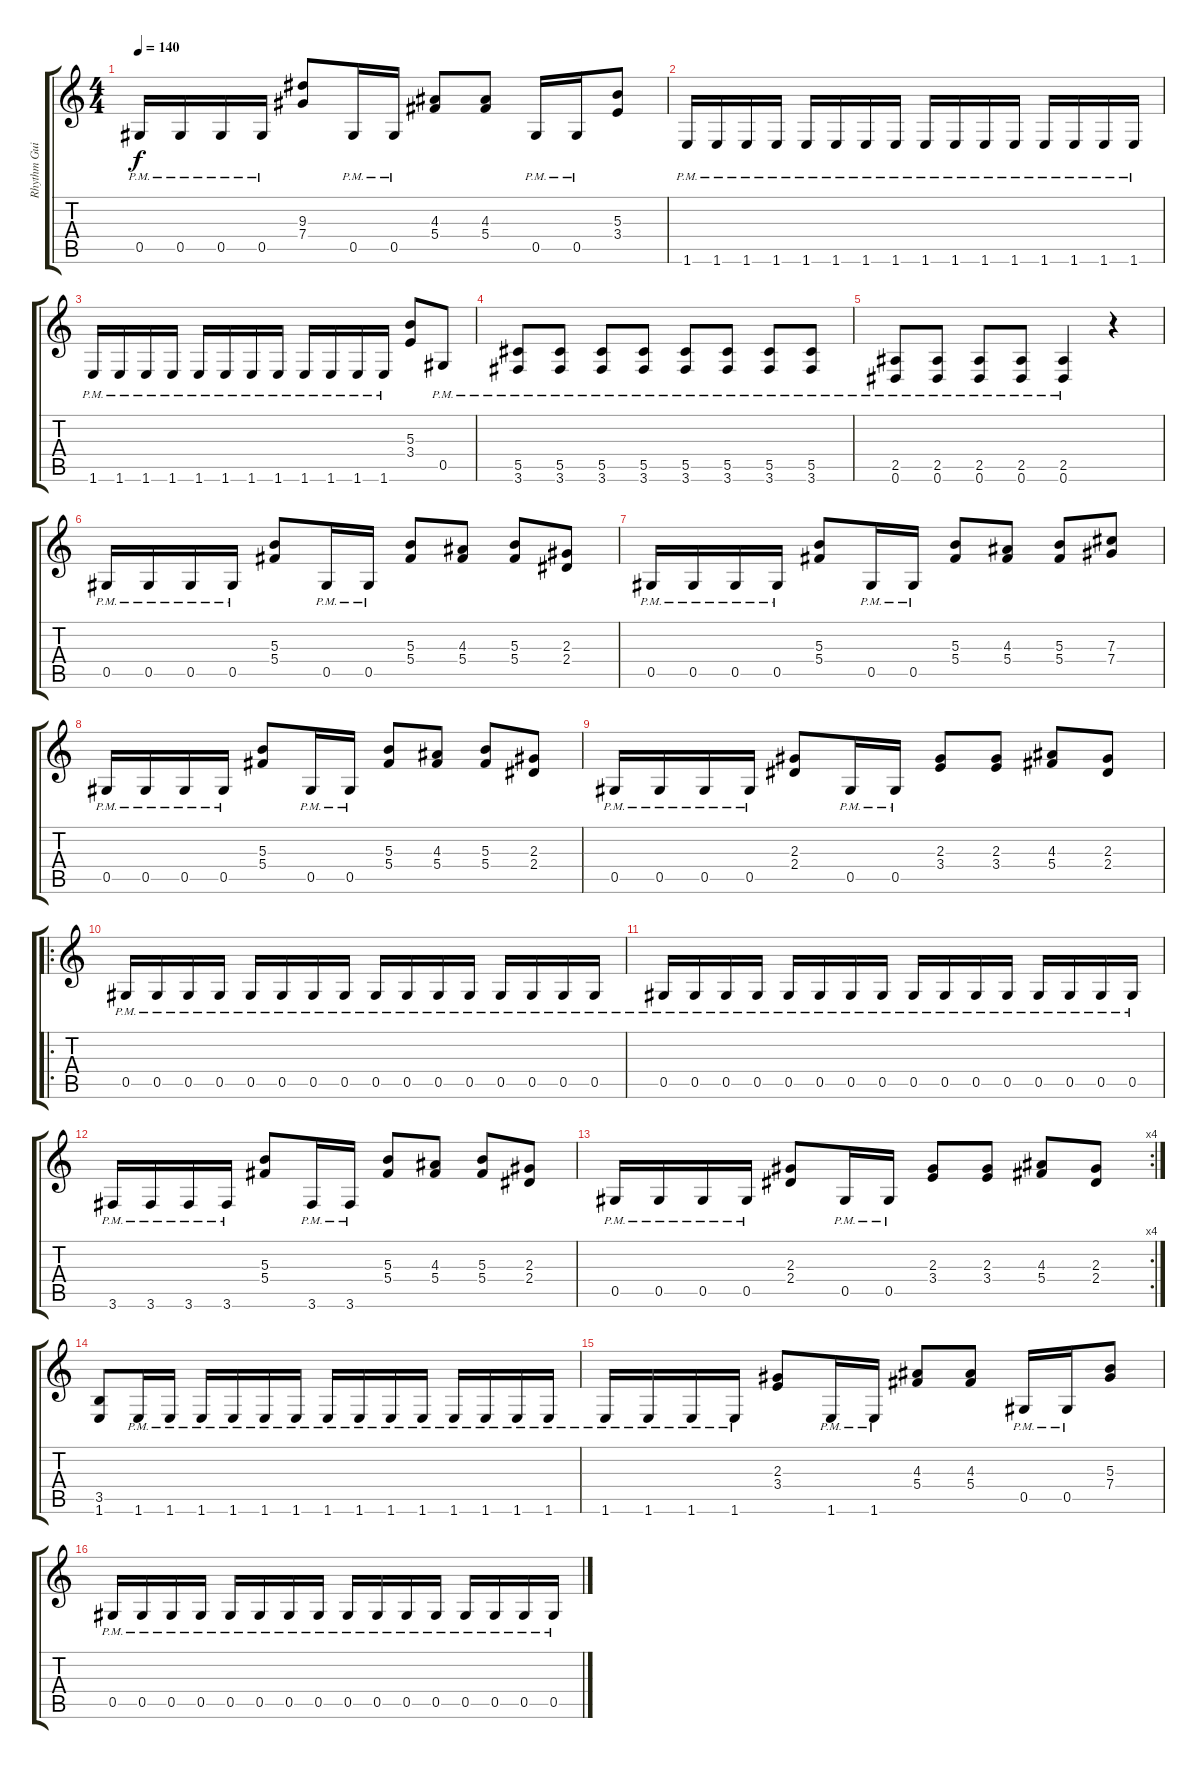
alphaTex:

\track ("Rhythm Guitar" "Rhythm Gui") {instrument distortionguitar}
\staff {score tabs}
\tuning (Eb4 Bb3 Gb3 Db3 Ab2 Eb2) {hide}
\ts (4 4)
\tempo 140
\clef g2
\ks c
0.5{pm}.16{dy f} 0.5{pm}.16 0.5{pm}.16 0.5{pm}.16 (9.3 7.4).8 0.5{pm}.16 0.5{pm}.16 (4.3 5.4).8 (4.3 5.4).8 0.5{pm}.16 0.5{pm}.16 (5.3 3.4).8 |
1.6{pm}.16 1.6{pm}.16 1.6{pm}.16 1.6{pm}.16 1.6{pm}.16 1.6{pm}.16 1.6{pm}.16 1.6{pm}.16 1.6{pm}.16 1.6{pm}.16 1.6{pm}.16 1.6{pm}.16 1.6{pm}.16 1.6{pm}.16 1.6{pm}.16 1.6{pm}.16 |
1.6{pm}.16 1.6{pm}.16 1.6{pm}.16 1.6{pm}.16 1.6{pm}.16 1.6{pm}.16 1.6{pm}.16 1.6{pm}.16 1.6{pm}.16 1.6{pm}.16 1.6{pm}.16 1.6{pm}.16 (5.3 3.4).8 0.5{pm}.8 |
(5.5{pm} 3.6{pm}).8 (5.5{pm} 3.6{pm}).8 (5.5{pm} 3.6{pm}).8 (5.5{pm} 3.6{pm}).8 (5.5{pm} 3.6{pm}).8 (5.5{pm} 3.6{pm}).8 (5.5{pm} 3.6{pm}).8 (5.5{pm} 3.6{pm}).8 |
(2.5{pm} 0.6{pm}).8 (2.5{pm} 0.6{pm}).8 (2.5{pm} 0.6{pm}).8 (2.5{pm} 0.6{pm}).8 (2.5{pm} 0.6{pm}).4 r.4 |
0.5{pm}.16 0.5{pm}.16 0.5{pm}.16 0.5{pm}.16 (5.3 5.4).8 0.5{pm}.16 0.5{pm}.16 (5.3 5.4).8 (4.3 5.4).8 (5.3 5.4).8 (2.3 2.4).8 |
0.5{pm}.16 0.5{pm}.16 0.5{pm}.16 0.5{pm}.16 (5.3 5.4).8 0.5{pm}.16 0.5{pm}.16 (5.3 5.4).8 (4.3 5.4).8 (5.3 5.4).8 (7.3 7.4).8 |
0.5{pm}.16 0.5{pm}.16 0.5{pm}.16 0.5{pm}.16 (5.3 5.4).8 0.5{pm}.16 0.5{pm}.16 (5.3 5.4).8 (4.3 5.4).8 (5.3 5.4).8 (2.3 2.4).8 |
0.5{pm}.16 0.5{pm}.16 0.5{pm}.16 0.5{pm}.16 (2.3 2.4).8 0.5{pm}.16 0.5{pm}.16 (2.3 3.4).8 (2.3 3.4).8 (4.3 5.4).8 (2.3 2.4).8 |
\ro
0.5{pm}.16 0.5{pm}.16 0.5{pm}.16 0.5{pm}.16 0.5{pm}.16 0.5{pm}.16 0.5{pm}.16 0.5{pm}.16 0.5{pm}.16 0.5{pm}.16 0.5{pm}.16 0.5{pm}.16 0.5{pm}.16 0.5{pm}.16 0.5{pm}.16 0.5{pm}.16 |
0.5{pm}.16 0.5{pm}.16 0.5{pm}.16 0.5{pm}.16 0.5{pm}.16 0.5{pm}.16 0.5{pm}.16 0.5{pm}.16 0.5{pm}.16 0.5{pm}.16 0.5{pm}.16 0.5{pm}.16 0.5{pm}.16 0.5{pm}.16 0.5{pm}.16 0.5{pm}.16 |
3.6{pm}.16 3.6{pm}.16 3.6{pm}.16 3.6{pm}.16 (5.3 5.4).8 3.6{pm}.16 3.6{pm}.16 (5.3 5.4).8 (4.3 5.4).8 (5.3 5.4).8 (2.3 2.4).8 |
\rc 4
0.5{pm}.16 0.5{pm}.16 0.5{pm}.16 0.5{pm}.16 (2.3 2.4).8 0.5{pm}.16 0.5{pm}.16 (2.3 3.4).8 (2.3 3.4).8 (4.3 5.4).8 (2.3 2.4).8 |
(3.5 1.6).8 1.6{pm}.16 1.6{pm}.16 1.6{pm}.16 1.6{pm}.16 1.6{pm}.16 1.6{pm}.16 1.6{pm}.16 1.6{pm}.16 1.6{pm}.16 1.6{pm}.16 1.6{pm}.16 1.6{pm}.16 1.6{pm}.16 1.6{pm}.16 |
1.6{pm}.16 1.6{pm}.16 1.6{pm}.16 1.6{pm}.16 (2.3 3.4).8 1.6{pm}.16 1.6{pm}.16 (4.3 5.4).8 (4.3 5.4).8 0.5{pm}.16 0.5{pm}.16 (5.3 7.4).8 |
0.5{pm}.16 0.5{pm}.16 0.5{pm}.16 0.5{pm}.16 0.5{pm}.16 0.5{pm}.16 0.5{pm}.16 0.5{pm}.16 0.5{pm}.16 0.5{pm}.16 0.5{pm}.16 0.5{pm}.16 0.5{pm}.16 0.5{pm}.16 0.5{pm}.16 0.5{pm}.16
